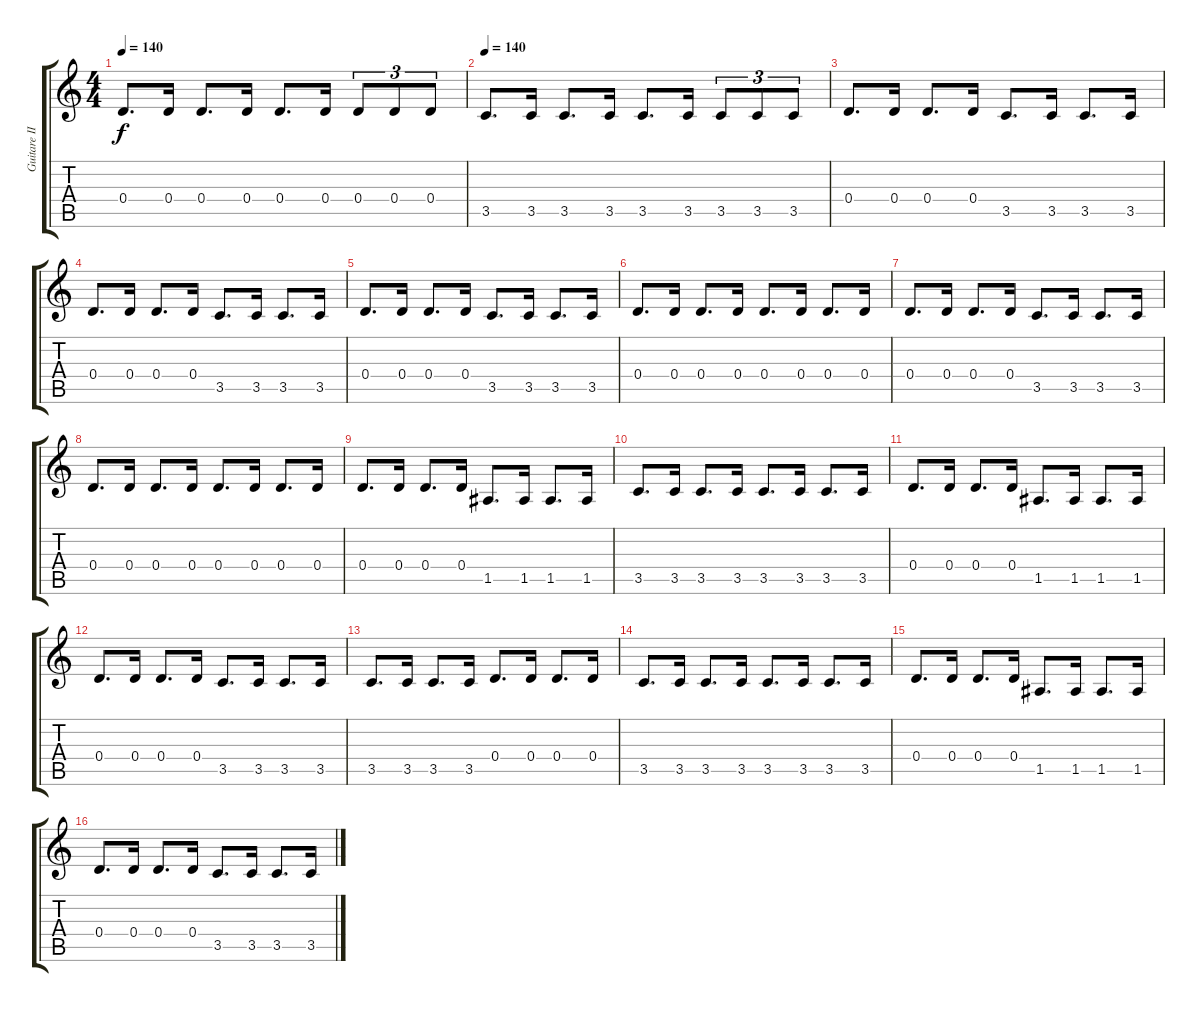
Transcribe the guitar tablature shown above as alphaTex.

\track ("Guitare III" "Guitare II") {instrument acousticguitarsteel}
\staff {score tabs}
\tuning (E4 B3 G3 D3 A2 E2) {hide}
\ts (4 4)
\tempo 140
\clef g2
\ks c
0.4.8{d dy f} 0.4.16 0.4.8{d} 0.4.16 0.4.8{d} 0.4.16 0.4.8{tu (3 2)} 0.4.8{tu (3 2)} 0.4.8{tu (3 2)} |
\tempo 140
3.5.8{d} 3.5.16 3.5.8{d} 3.5.16 3.5.8{d} 3.5.16 3.5.8{tu (3 2)} 3.5.8{tu (3 2)} 3.5.8{tu (3 2)} |
0.4.8{d} 0.4.16 0.4.8{d} 0.4.16 3.5.8{d} 3.5.16 3.5.8{d} 3.5.16 |
0.4.8{d} 0.4.16 0.4.8{d} 0.4.16 3.5.8{d} 3.5.16 3.5.8{d} 3.5.16 |
0.4.8{d} 0.4.16 0.4.8{d} 0.4.16 3.5.8{d} 3.5.16 3.5.8{d} 3.5.16 |
0.4.8{d} 0.4.16 0.4.8{d} 0.4.16 0.4.8{d} 0.4.16 0.4.8{d} 0.4.16 |
0.4.8{d} 0.4.16 0.4.8{d} 0.4.16 3.5.8{d} 3.5.16 3.5.8{d} 3.5.16 |
0.4.8{d} 0.4.16 0.4.8{d} 0.4.16 0.4.8{d} 0.4.16 0.4.8{d} 0.4.16 |
0.4.8{d} 0.4.16 0.4.8{d} 0.4.16 1.5.8{d} 1.5.16 1.5.8{d} 1.5.16 |
3.5.8{d} 3.5.16 3.5.8{d} 3.5.16 3.5.8{d} 3.5.16 3.5.8{d} 3.5.16 |
0.4.8{d} 0.4.16 0.4.8{d} 0.4.16 1.5.8{d} 1.5.16 1.5.8{d} 1.5.16 |
0.4.8{d} 0.4.16 0.4.8{d} 0.4.16 3.5.8{d} 3.5.16 3.5.8{d} 3.5.16 |
3.5.8{d} 3.5.16 3.5.8{d} 3.5.16 0.4.8{d} 0.4.16 0.4.8{d} 0.4.16 |
3.5.8{d} 3.5.16 3.5.8{d} 3.5.16 3.5.8{d} 3.5.16 3.5.8{d} 3.5.16 |
0.4.8{d} 0.4.16 0.4.8{d} 0.4.16 1.5.8{d} 1.5.16 1.5.8{d} 1.5.16 |
0.4.8{d} 0.4.16 0.4.8{d} 0.4.16 3.5.8{d} 3.5.16 3.5.8{d} 3.5.16
